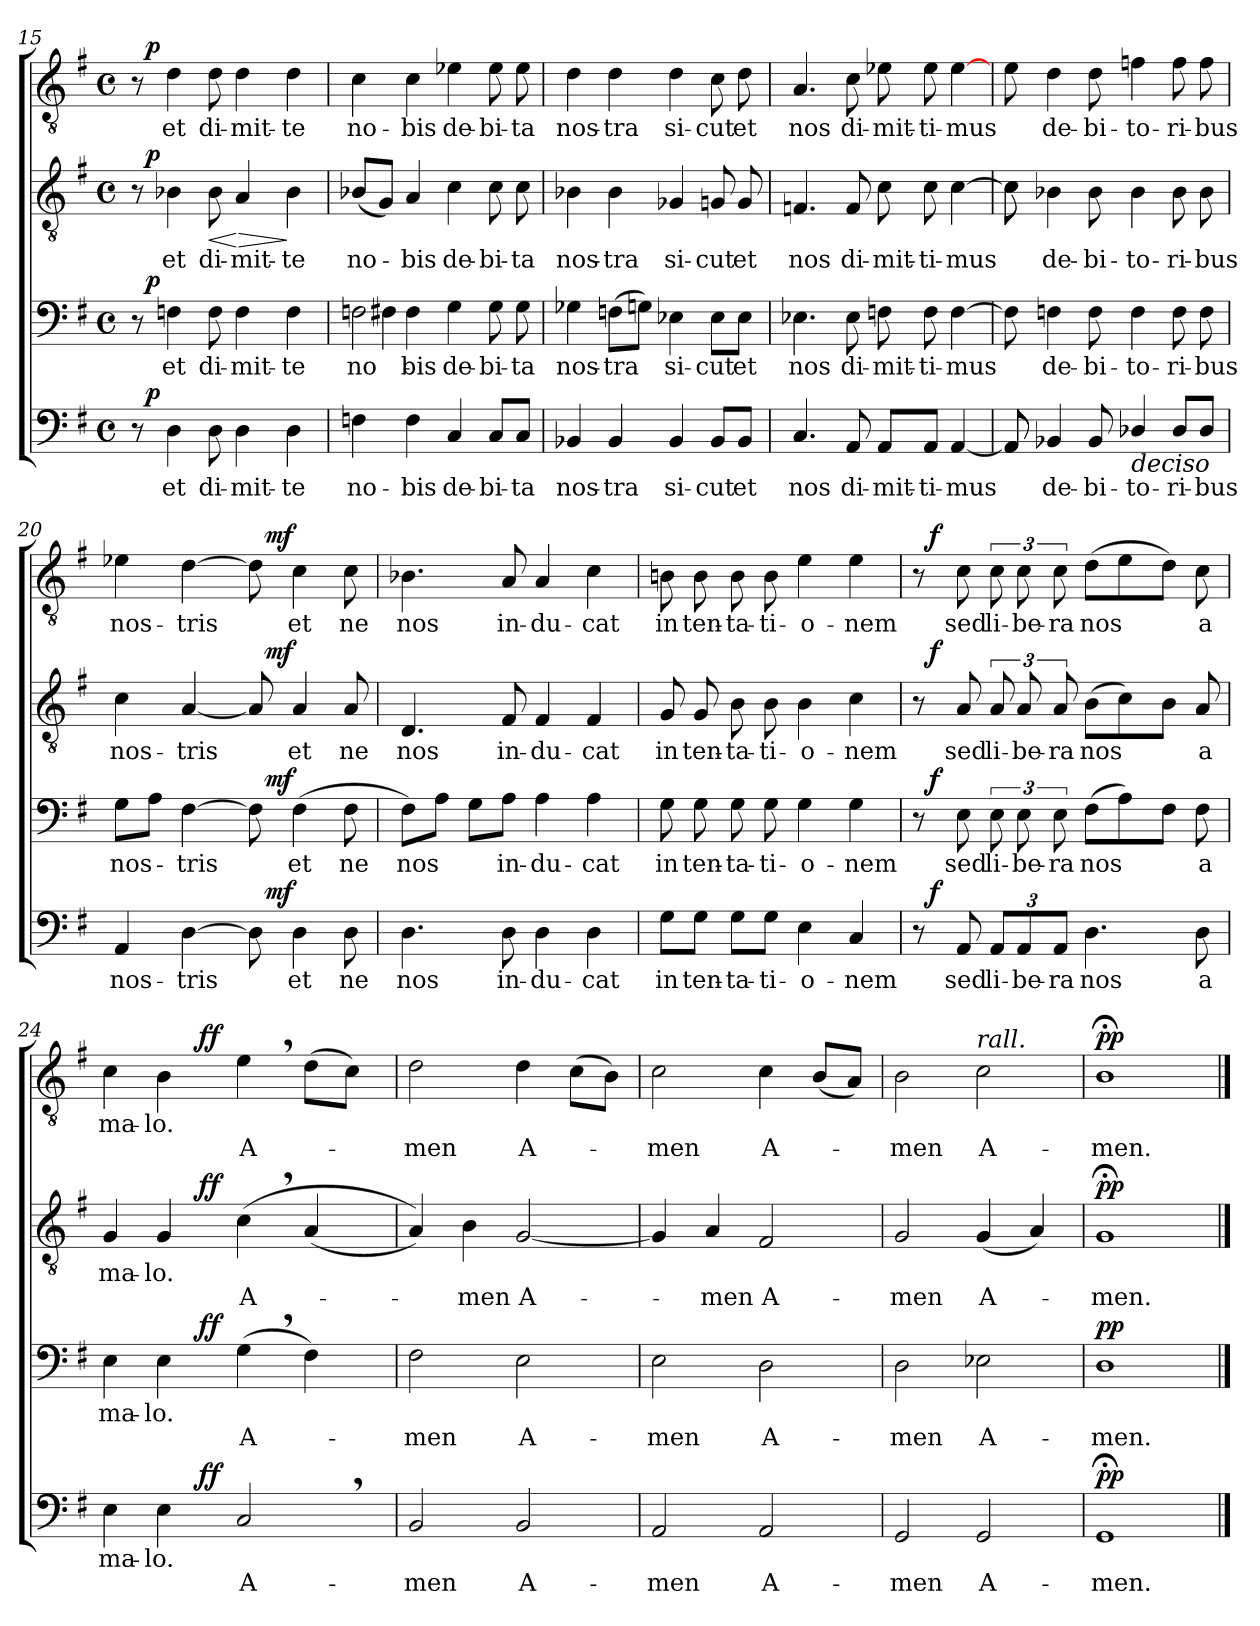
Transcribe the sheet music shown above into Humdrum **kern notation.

**kern	**text	**text	**dynam	**kern	**text	**text	**dynam	**kern	**text	**text	**dynam	**kern	**text	**text	**dynam
*part4	*part4	*part4	*part4	*part3	*part3	*part3	*part3	*part2	*part2	*part2	*part2	*part1	*part1	*part1	*part1
*staff4	*staff4	*staff4	*staff4	*staff3	*staff3	*staff3	*staff3	*staff2	*staff2	*staff2	*staff2	*staff1	*staff1	*staff1	*staff1
*clefF4	*	*	*	*clefF4	*	*	*	*clefGv2	*	*	*	*clefGv2	*	*	*
*k[f#]	*	*	*	*k[f#]	*	*	*	*k[f#]	*	*	*	*k[f#]	*	*	*
*G:	*	*	*	*G:	*	*	*	*G:	*	*	*	*G:	*	*	*
*M4/4	*	*	*	*M4/4	*	*	*	*M4/4	*	*	*	*M4/4	*	*	*
*met(c)	*	*	*	*met(c)	*	*	*	*met(c)	*	*	*	*met(c)	*	*	*
=15	=15	=15	=15	=15	=15	=15	=15	=15	=15	=15	=15	=15	=15	=15	=15
*^	*	*	*	*^	*	*	*	*^	*	*	*	*^	*	*	*
8r	24ryy	.	.	.	8r	24ryy	.	.	.	8r	24ryy	.	.	.	8r	24ryy	.	.	.
!	!	!	!	!LO:DY:a	!	!	!	!	!LO:DY:a	!	!	!	!	!LO:DY:a	!	!	!	!	!LO:DY:a
.	3%2ryy	.	.	p	.	3%2ryy	.	.	p	.	3%2ryy	.	.	p	.	3%2ryy	.	.	p
4D\	.	et	.	.	4Fn\	.	et	.	.	4B-X\	.	et	.	.	4d\	.	et	.	.
!	!	!	!	!	!	!	!	!	!	!	!	!	!	!LO:HP:b	!	!	!	!	!
8D\	.	di-	.	.	8F\	.	di-	.	.	8B-\	.	di-	.	<	8d\	.	di-	.	.
!	!	!	!	!	!	!	!	!	!	!	!	!	!	!LO:HP:n=1:b	!	!	!	!	!
4D\	.	-mit-	.	.	4F\	.	-mit-	.	.	4A/	.	-mit-	.	[ >	4d\	.	-mit-	.	.
.	6..ryy	.	.	.	.	6..ryy	.	.	.	.	6..ryy	.	.	.	.	6..ryy	.	.	.
4D\	.	-te	.	.	4F\	.	-te	.	.	4B-\	.	-te	.	]	4d\	.	-te	.	.
*	*	*	*	*	*	*	*	*	*	*v	*v	*	*	*	*	*	*	*	*
*v	*v	*	*	*	*	*	*	*	*	*	*	*	*	*v	*v	*	*	*
!!LO:PB:g=z
=16	=16	=16	=16	=16	=16	=16	=16	=16	=16	=16	=16	=16	=16	=16	=16	=16
4Fn\	no-	.	.	2Fn\	4F#\	no-	.	.	(8B-X/L	no-	.	.	4c\	no-	.	.
.	.	.	.	.	.	.	.	.	8G/J)	.	.	.	.	.	.	.
4F\	-bis	.	.	.	4F#\	-bis	.	.	4A/	-bis	.	.	4c\	-bis	.	.
4C/	de-	.	.	4G\	2ryy	de-	.	.	4c\	de-	.	.	4e-X\	de-	.	.
8C/L	-bi-	.	.	8G\	.	-bi-	.	.	8c\	-bi-	.	.	8e-\	-bi-	.	.
8C/J	-ta	.	.	8G\	.	-ta	.	.	8c\	-ta	.	.	8e-\	-ta	.	.
*	*	*	*	*v	*v	*	*	*	*	*	*	*	*	*	*	*
=17	=17	=17	=17	=17	=17	=17	=17	=17	=17	=17	=17	=17	=17	=17	=17
4BB-X/	nos-	.	.	4G-\	nos-	.	.	4B-X\	nos-	.	.	4d\	nos-	.	.
4BB-/	-tra	.	.	(8Fn\L	-tra	.	.	4B-\	-tra	.	.	4d\	-tra	.	.
.	.	.	.	8G\J)	.	.	.	.	.	.	.	.	.	.	.
4BB-/	si-	.	.	4E-X\	si-	.	.	4G-/	si-	.	.	4d\	si-	.	.
8BB-/L	-cut	.	.	8E-\L	-cut	.	.	8G/	-cut	.	.	8c\	-cut	.	.
8BB-/J	et	.	.	8E-\J	et	.	.	8G/	et	.	.	8d\	et	.	.
=18	=18	=18	=18	=18	=18	=18	=18	=18	=18	=18	=18	=18	=18	=18	=18
4.C/	nos	.	.	4.E-X\	nos	.	.	4.Fn/	nos	.	.	4.A/	nos	.	.
8AA/	di-	.	.	8E-\	di-	.	.	8F/	di-	.	.	8c\	di-	.	.
8AA/L	-mit-	.	.	8Fn\	-mit-	.	.	8c\	-mit-	.	.	8e-X\	-mit-	.	.
8AA/J	-ti-	.	.	8F\	-ti-	.	.	8c\	-ti-	.	.	8e-\	-ti-	.	.
[4AA/	-mus	.	.	[4F\	-mus	.	.	[4c\	-mus	.	.	[4e-\	-mus	.	.
=19	=19	=19	=19	=19	=19	=19	=19	=19	=19	=19	=19	=19	=19	=19	=19
*^	*	*	*	*	*	*	*	*^	*	*	*	*	*	*	*
8AA/	8AA/]	.	.	.	8F\]	.	.	.	8c\	8c\]	.	.	.	8e\	.	.	.
4BB-X/	2..ryy	de-	.	.	4Fn\	de-	.	.	4B-X\	2..ryy	de-	.	.	4d\	de-	.	.
8BB-/	.	-bi-	.	.	8F\	-bi-	.	.	8B-\	.	-bi-	.	.	8d\	-bi-	.	.
!LO:TX:b:i:t=deciso	!	!	!	!	!	!	!	!	!	!	!	!	!	!	!	!	!
4D-/	.	-to-	.	.	4F\	-to-	.	.	4B-\	.	-to-	.	.	4fn\	-to-	.	.
8D-/L	.	-ri-	.	.	8F\	-ri-	.	.	8B-\	.	-ri-	.	.	8f\	-ri-	.	.
8D-/J	.	-bus	.	.	8F\	-bus	.	.	8B-\	.	-bus	.	.	8f\	-bus	.	.
!!LO:LB:g=z
=20	=20	=20	=20	=20	=20	=20	=20	=20	=20	=20	=20	=20	=20	=20	=20	=20	=20
*	*	*	*	*	*^	*	*	*	*	*	*	*	*	*^	*	*	*
4AA/	3ryy	nos-	.	.	8G\L	3ryy	-nos-	.	.	4c\	3ryy	nos-	.	.	4e-X\	3ryy	nos-	.	.
.	.	.	.	.	8A\J	.	.	.	.	.	.	.	.	.	.	.	.	.	.
[4D\	.	-tris	.	.	[4F#\	.	tris	.	.	[4A/	.	-tris	.	.	[4d\	.	-tris	.	.
.	6ryy	.	.	.	.	6ryy	.	.	.	.	6ryy	.	.	.	.	6ryy	.	.	.
8D\]	24ryy	.	.	.	8F#\]	24ryy	.	.	.	8A/]	24ryy	.	.	.	8d\]	24ryy	.	.	.
!	!	!	!	!LO:DY:a	!	!	!	!	!LO:DY:a	!	!	!	!	!LO:DY:a	!	!	!	!	!LO:DY:a
.	3ryy	.	.	mf	.	3ryy	.	.	mf	.	3ryy	.	.	mf	.	3ryy	.	.	mf
4D\	.	et	.	.	(4F#\	.	et	.	.	4A/	.	et	.	.	4c\	.	et	.	.
8D\	12.ryy	ne	.	.	8F#\	12.ryy	ne	.	.	8A/	12.ryy	ne	.	.	8c\	12.ryy	ne	.	.
=21	=21	=21	=21	=21	=21	=21	=21	=21	=21	=21	=21	=21	=21	=21	=21	=21	=21	=21	=21
!LO:TX:b:i:t=diminuendo  poco  a  poco	!	!	!	!	!	!	!	!	!	!	!	!	!	!	!	!	!	!	!
*v	*v	*	*	*	*	*	*	*	*	*v	*v	*	*	*	*v	*v	*	*	*
*	*	*	*	*v	*v	*	*	*	*	*	*	*	*	*	*	*
4.D\	nos	.	.	8F#\L)	nos	.	.	4.D/	nos	.	.	4.B-X\	nos	.	.
.	.	.	.	8A\J	.	.	.	.	.	.	.	.	.	.	.
.	.	.	.	8G\L	.	.	.	.	.	.	.	.	.	.	.
8D\	in-	.	.	8A\J	in-	.	.	8F#/	in-	.	.	8A/	in-	.	.
4D\	-du-	.	.	4A\	-du-	.	.	4F#/	-du-	.	.	4A/	-du-	.	.
4D\	-cat	.	.	4A\	-cat	.	.	4F#/	-cat	.	.	4c\	-cat	.	.
=22	=22	=22	=22	=22	=22	=22	=22	=22	=22	=22	=22	=22	=22	=22	=22
8G\L	in	.	.	8G\	in	.	.	8G/	in	.	.	8Bn\	in	.	.
8G\J	ten-	.	.	8G\	ten-	.	.	8G/	ten-	.	.	8B\	ten-	.	.
8G\L	-ta-	.	.	8G\	-ta-	.	.	8B\	-ta-	.	.	8B\	-ta-	.	.
8G\J	-ti-	.	.	8G\	-ti-	.	.	8B\	-ti-	.	.	8B\	-ti-	.	.
4E\	-o-	.	.	4G\	-o-	.	.	4B\	-o-	.	.	4e\	-o-	.	.
4C/	-nem	.	.	4G\	-nem	.	.	4c\	-nem	.	.	4e\	-nem	.	.
=23	=23	=23	=23	=23	=23	=23	=23	=23	=23	=23	=23	=23	=23	=23	=23
*^	*	*	*	*^	*	*	*	*^	*	*	*	*^	*	*	*
8r	24ryy	.	.	.	8r	24ryy	.	.	.	8r	24ryy	.	.	.	8r	24ryy	.	.	.
!	!	!	!	!LO:DY:a	!	!	!	!	!LO:DY:a	!	!	!	!	!LO:DY:a	!	!	!	!	!LO:DY:a
.	3%2ryy	.	.	f	.	3%2ryy	.	.	f	.	3%2ryy	.	.	f	.	3%2ryy	.	.	f
8AA/	.	sed	.	.	8E\	.	sed	.	.	8A/	.	sed	.	.	8c\	.	sed	.	.
12AA/L	.	-li-	.	.	12E\	.	-li-	.	.	12A/	.	-li-	.	.	12c\	.	li-	.	.
12AA/	.	-be-	.	.	12E\	.	-be-	.	.	12A/	.	-be-	.	.	12c\	.	-be-	.	.
12AA/J	.	ra	.	.	12E\	.	ra	.	.	12A/	.	ra	.	.	12c\	.	-ra	.	.
4.D\	.	nos	.	.	(8F#\L	.	nos	.	.	(8B\L	.	nos	.	.	(8d\L	.	nos	.	.
.	.	.	.	.	8A\)	.	.	.	.	8c\)	.	.	.	.	8e\	.	.	.	.
.	6..ryy	.	.	.	.	6..ryy	.	.	.	.	6..ryy	.	.	.	.	6..ryy	.	.	.
.	.	.	.	.	8F#\J	.	.	.	.	8B\J	.	.	.	.	8d\J)	.	.	.	.
8D\	.	a	.	.	8F#\	.	a	.	.	8A/	.	a	.	.	8c\	.	a	.	.
!!LO:LB:g=z	!!
=24	=24	=24	=24	=24	=24	=24	=24	=24	=24	=24	=24	=24	=24	=24	=24	=24	=24	=24	=24
4E\	3ryy	ma-	.	.	4E\	3ryy	ma-	.	.	4G/	3ryy	ma-	.	.	4c\	3ryy	ma-	.	.
4E\	.	-lo.	.	.	4E\	.	-lo.	.	.	4G/	.	-lo.	.	.	4B\	.	-lo.	.	.
.	48.ryy	.	.	.	.	48.ryy	.	.	.	.	48.ryy	.	.	.	.	48.ryy	.	.	.
!	!	!	!	!LO:DY:a	!	!	!	!	!LO:DY:a	!	!	!	!	!LO:DY:a	!	!	!	!	!LO:DY:a
.	3ryy	.	.	ff	.	3ryy	.	.	ff	.	3ryy	.	.	ff	.	3ryy	.	.	ff
2C,>/	.	.	A-	.	(4G,>\	.	.	A-	.	(4c,>\	.	.	A-	.	4e,>\	.	.	A-	.
.	6ryy	.	.	.	.	6ryy	.	.	.	.	6ryy	.	.	.	.	6ryy	.	.	.
.	.	.	.	.	4F#\)	.	.	.	.	(4A/	.	.	.	.	(8d\L	.	.	.	.
.	12ryy	.	.	.	.	12ryy	.	.	.	.	12ryy	.	.	.	.	12ryy	.	.	.
.	.	.	.	.	.	.	.	.	.	.	.	.	.	.	8c\J)	.	.	.	.
.	24ryy	.	.	.	.	24ryy	.	.	.	.	24ryy	.	.	.	.	24ryy	.	.	.
.	96ryy	.	.	.	.	96ryy	.	.	.	.	96ryy	.	.	.	.	96ryy	.	.	.
*v	*v	*	*	*	*	*	*	*	*	*v	*v	*	*	*	*v	*v	*	*	*
*	*	*	*	*v	*v	*	*	*	*	*	*	*	*	*	*	*
=25	=25	=25	=25	=25	=25	=25	=25	=25	=25	=25	=25	=25	=25	=25	=25
2BB/	.	-men	.	2F#\	.	-men	.	4A/))	.	.	.	2d\	.	-men	.
.	.	.	.	.	.	.	.	4B\	.	-men	.	.	.	.	.
2BB/	.	A-	.	2E\	.	A-	.	[2G/	.	A-	.	4d\	.	A-	.
.	.	.	.	.	.	.	.	.	.	.	.	(8c\L	.	.	.
.	.	.	.	.	.	.	.	.	.	.	.	8B\J)	.	.	.
=26	=26	=26	=26	=26	=26	=26	=26	=26	=26	=26	=26	=26	=26	=26	=26
2AA/	.	-men	.	2E\	.	-men	.	4G/]	.	.	.	2c\	.	-men	.
.	.	.	.	.	.	.	.	4A/	.	-men	.	.	.	.	.
2AA/	.	A-	.	2D\	.	A-	.	2F#/	.	A-	.	4c\	.	A-	.
.	.	.	.	.	.	.	.	.	.	.	.	(8B/L	.	.	.
.	.	.	.	.	.	.	.	.	.	.	.	8A/J)	.	.	.
=27	=27	=27	=27	=27	=27	=27	=27	=27	=27	=27	=27	=27	=27	=27	=27
2GG/	.	-men	.	2D\	.	-men	.	2G/	.	-men	.	2B\	.	-men	.
!	!	!	!	!	!	!	!	!	!	!	!	!LO:TX:a:i:t=rall.	!	!	!
2GG/	.	A-	.	2E-X\	.	A-	.	(4G/	.	A-	.	2c\	.	A-	.
.	.	.	.	.	.	.	.	4A/)	.	.	.	.	.	.	.
=28	=28	=28	=28	=28	=28	=28	=28	=28	=28	=28	=28	=28	=28	=28	=28
!	!	!	!LO:DY:a	!	!	!	!LO:DY:a	!	!	!	!LO:DY:a	!	!	!	!LO:DY:a
1GG;<	.	-men.	pp	1D	.	-men.	pp	1G;<	.	-men.	pp	1B;<	.	-men.	pp
==	==	==	==	==	==	==	==	==	==	==	==	==	==	==	==
*-	*-	*-	*-	*-	*-	*-	*-	*-	*-	*-	*-	*-	*-	*-	*-
